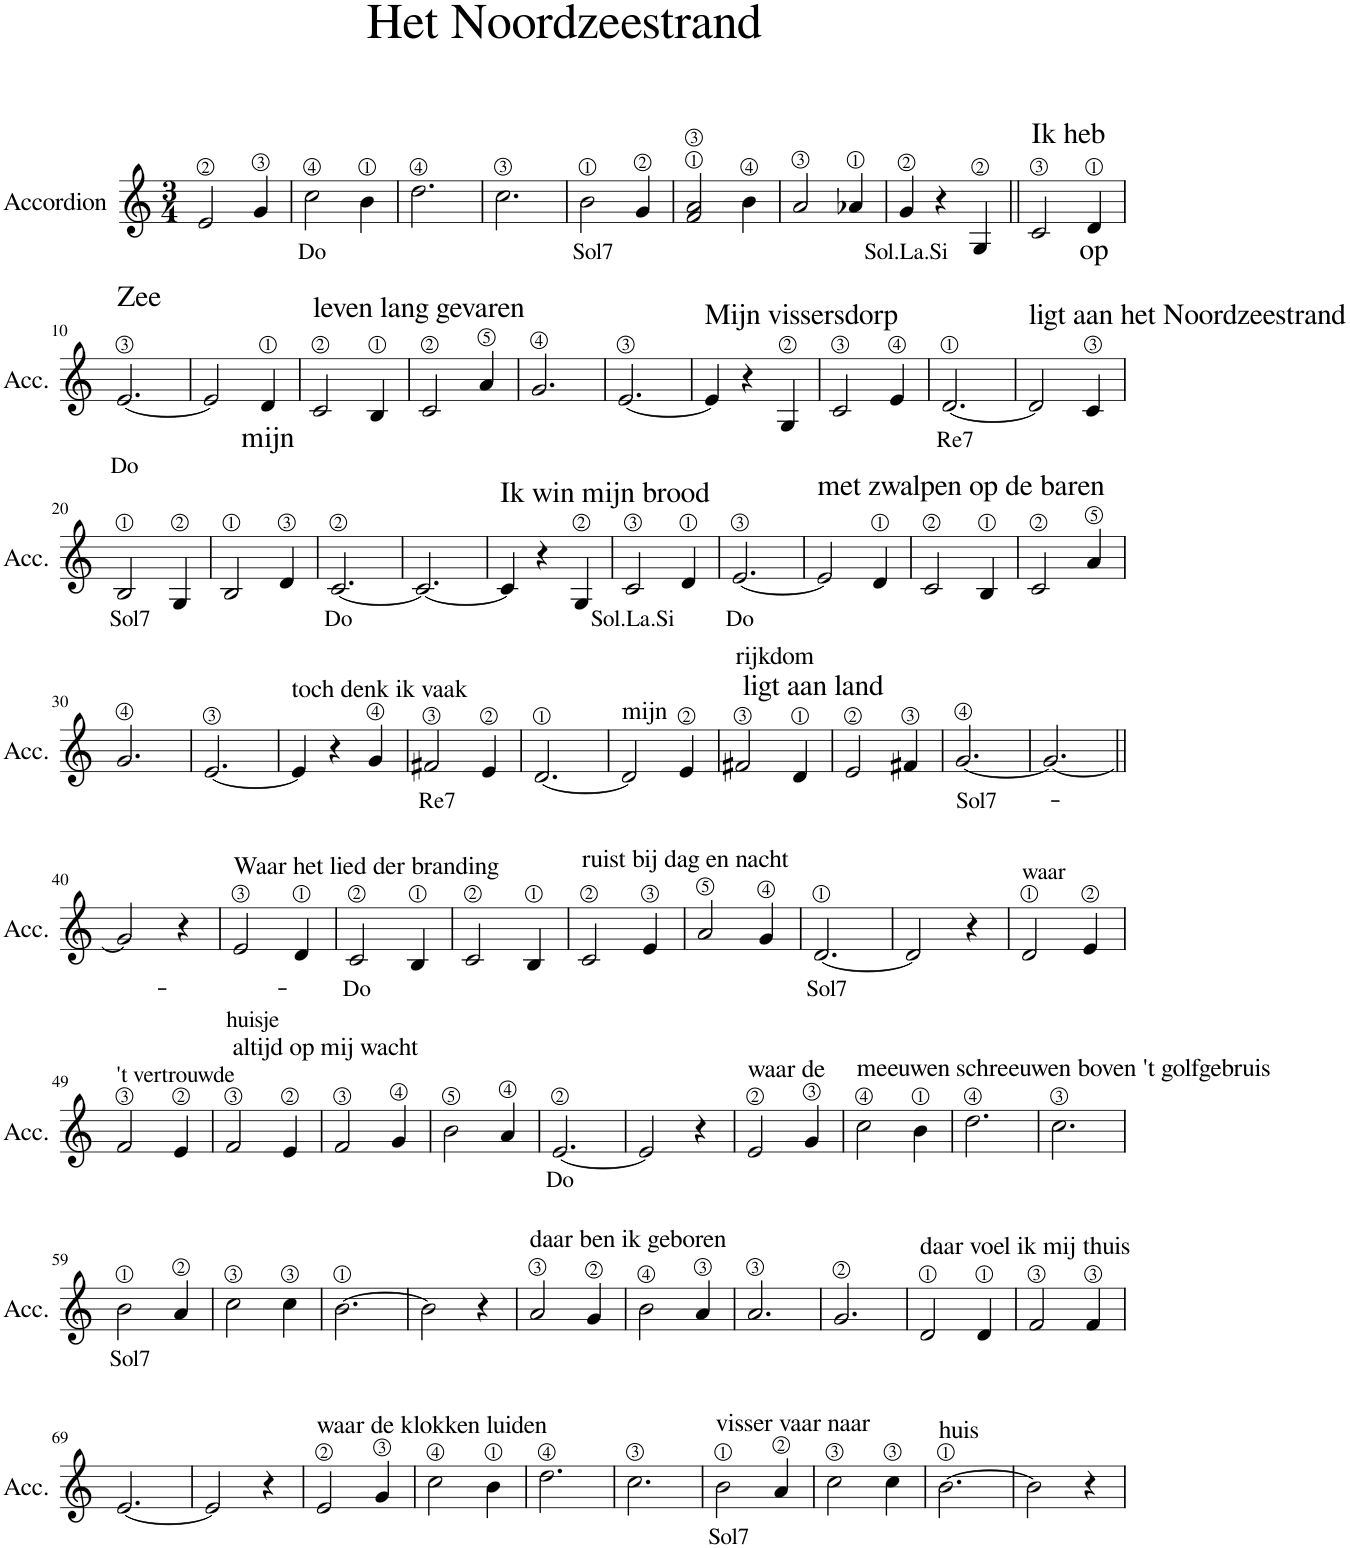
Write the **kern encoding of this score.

**kern	**text	**text
*part1	*part1	*part1
*staff1	*staff1	*staff1
*I"Accordion	*	*
*I'Acc.	*	*
*clefG2	*	*
*Trd1c2	*	*
*k[]	*	*
*M3/4	*	*
=1	=1	=1
2e/	.	.
4g/	.	.
=2	=2	=2
!	!LO:LY:b	!
2cc\	Do	.
4b\	.	.
=3	=3	=3
2.dd\	.	.
=4	=4	=4
2.cc\	.	.
=5	=5	=5
!	!LO:LY:b	!
2b\	Sol7	.
4g/	.	.
=6	=6	=6
2f/ 2a/	.	.
4b\	.	.
=7	=7	=7
2a/	.	.
4a-X/	.	.
=8	=8	=8
!	!LO:LY:b	!
4g/	Sol.La.Si	.
4r	.	.
4G/	.	.
=9||	=9||	=9||
!LO:TX:a:t=Ik heb	!	!
2c/	.	.
!	!LO:LY:b	!
4d/	op	.
!!LO:LB:g=z
=10	=10	=10
!LO:TX:a:t=Zee	!	!
!	!	!LO:LY:b
[2.e/	.	Do
=11	=11	=11
2e/]	.	.
!	!LO:LY:b	!
4d/	mijn	.
=12	=12	=12
!LO:TX:a:t=leven lang gevaren	!	!
2c/	.	.
4B/	.	.
=13	=13	=13
2c/	.	.
4a/	.	.
=14	=14	=14
2.g/	.	.
=15	=15	=15
[2.e/	.	.
=16	=16	=16
!LO:TX:a:t=Mijn vissersdorp	!	!
4e/]	.	.
4r	.	.
4G/	.	.
=17	=17	=17
2c/	.	.
4e/	.	.
=18	=18	=18
!	!LO:LY:b	!
[2.d/	Re7	.
=19	=19	=19
!LO:TX:a:t=ligt aan het Noordzeestrand	!	!
2d/]	.	.
4c/	.	.
!!LO:LB:g=z
=20	=20	=20
!	!LO:LY:b	!
2B/	Sol7	.
4G/	.	.
=21	=21	=21
2B/	.	.
4d/	.	.
=22	=22	=22
!	!LO:LY:b	!
[2.c/	Do	.
=23	=23	=23
2.c/_	.	.
=24	=24	=24
!LO:TX:a:t=Ik win mijn brood	!	!
4c/]	.	.
4r	.	.
4G/	.	.
=25	=25	=25
!	!LO:LY:b	!
2c/	Sol.La.Si	.
4d/	.	.
=26	=26	=26
!	!LO:LY:b	!
[2.e/	Do	.
=27	=27	=27
!LO:TX:a:t=met zwalpen op de baren	!	!
2e/]	.	.
4d/	.	.
=28	=28	=28
2c/	.	.
4B/	.	.
=29	=29	=29
2c/	.	.
4a/	.	.
!!LO:LB:g=z
=30	=30	=30
2.g/	.	.
=31	=31	=31
[2.e/	.	.
=32	=32	=32
!LO:TX:a:t=toch denk ik vaak	!	!
4e/]	.	.
4r	.	.
4g/	.	.
=33	=33	=33
!	!LO:LY:b	!
2f#X/	Re7	.
4e/	.	.
=34	=34	=34
[2.d/	.	.
=35	=35	=35
!LO:TX:a:t=mijn	!	!
2d/]	.	.
4e/	.	.
=36	=36	=36
!LO:TX:a:t=ligt aan land	!	!
!LO:TX:a:t=rijkdom	!	!
2f#X/	.	.
4d/	.	.
=37	=37	=37
2e/	.	.
4f#X/	.	.
=38	=38	=38
!	!LO:LY:b	!
[2.g/	Sol7-	.
=39	=39	=39
2.g/_	.	.
!!LO:LB:g=z
=40||	=40||	=40||
2g/]	.	.
4r	.	.
=41	=41	=41
!LO:TX:a:t=Waar het lied der branding	!	!
2e/	.	.
4d/	.	.
=42	=42	=42
!	!LO:LY:b	!
2c/	Do	.
4B/	.	.
=43	=43	=43
2c/	.	.
4B/	.	.
=44	=44	=44
!LO:TX:a:t=ruist bij dag en nacht	!	!
2c/	.	.
4e/	.	.
=45	=45	=45
2a/	.	.
4g/	.	.
=46	=46	=46
!	!LO:LY:b	!
[2.d/	Sol7	.
=47	=47	=47
2d/]	.	.
4r	.	.
=48	=48	=48
!LO:TX:a:t=waar	!	!
2d/	.	.
4e/	.	.
!!LO:LB:g=z
=49	=49	=49
!LO:TX:a:t='t vertrouwde	!	!
2f/	.	.
4e/	.	.
=50	=50	=50
!LO:TX:a:t=altijd op mij wacht	!	!
!LO:TX:a:t=huisje	!	!
2f/	.	.
4e/	.	.
=51	=51	=51
2f/	.	.
4g/	.	.
=52	=52	=52
2b\	.	.
4a/	.	.
=53	=53	=53
!	!LO:LY:b	!
[2.e/	Do	.
=54	=54	=54
2e/]	.	.
4r	.	.
=55	=55	=55
!LO:TX:a:t=waar de	!	!
2e/	.	.
4g/	.	.
=56	=56	=56
!LO:TX:a:t=meeuwen schreeuwen boven 't golfgebruis	!	!
2cc\	.	.
4b\	.	.
=57	=57	=57
2.dd\	.	.
=58	=58	=58
2.cc\	.	.
!!LO:LB:g=z
=59	=59	=59
!	!LO:LY:b	!
2b\	Sol7	.
4a/	.	.
=60	=60	=60
2cc\	.	.
4cc\	.	.
=61	=61	=61
[2.b\	.	.
=62	=62	=62
2b\]	.	.
4r	.	.
=63	=63	=63
!LO:TX:a:t=daar ben ik geboren	!	!
2a/	.	.
4g/	.	.
=64	=64	=64
2b\	.	.
4a/	.	.
=65	=65	=65
2.a/	.	.
=66	=66	=66
2.g/	.	.
=67	=67	=67
!LO:TX:a:t=daar voel ik mij thuis	!	!
2d/	.	.
4d/	.	.
=68	=68	=68
2f/	.	.
4f/	.	.
!!LO:LB:g=z
=69	=69	=69
[2.e/	.	.
=70	=70	=70
2e/]	.	.
4r	.	.
=71	=71	=71
!LO:TX:a:t=waar de klokken luiden	!	!
2e/	.	.
4g/	.	.
=72	=72	=72
2cc\	.	.
4b\	.	.
=73	=73	=73
2.dd\	.	.
=74	=74	=74
2.cc\	.	.
=75	=75	=75
!LO:TX:a:t=visser vaar naar	!	!
!	!LO:LY:b	!
2b\	Sol7	.
4a/	.	.
=76	=76	=76
2cc\	.	.
4cc\	.	.
=77	=77	=77
!LO:TX:a:t=huis	!	!
[2.b\	.	.
=78	=78	=78
2b\]	.	.
4r	.	.
=	=	=
*-	*-	*-
